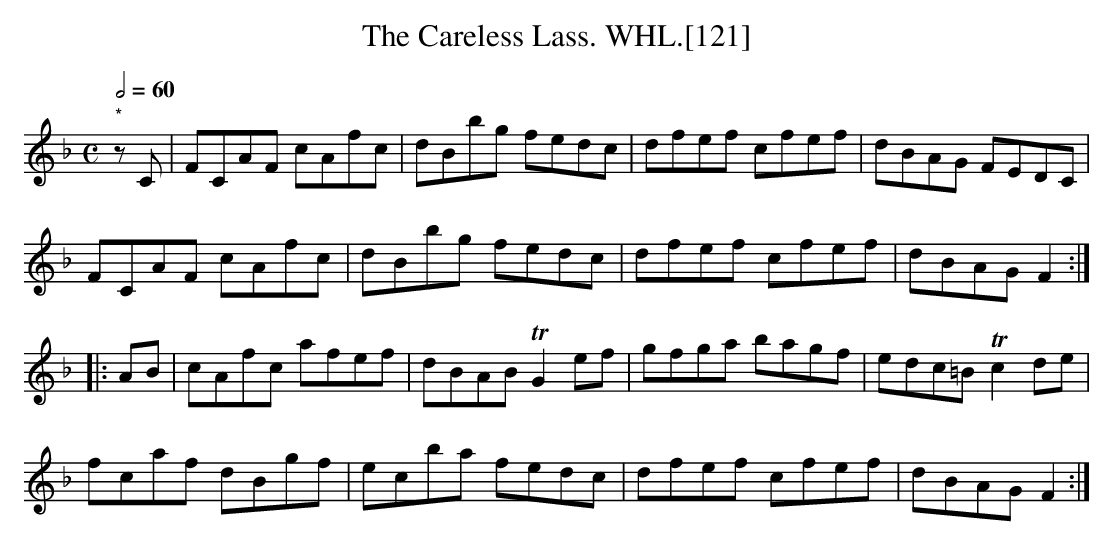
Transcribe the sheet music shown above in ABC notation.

X:1
T:Careless Lass. WHL.[121], The
M:C
L:1/8
Q:2/4=60
K:F
"*"zC | FCAF cAfc | dBbg fedc | dfef cfef | dBAG FEDC |
FCAF cAfc | dBbg fedc | dfef cfef | dBAG F2:|
|:AB | cAfc afef | dBAB TG2ef | gfga bagf | edc=B Tc2de |
fcaf dBgf | ecba fedc | dfef cfef | dBAG F2:|
